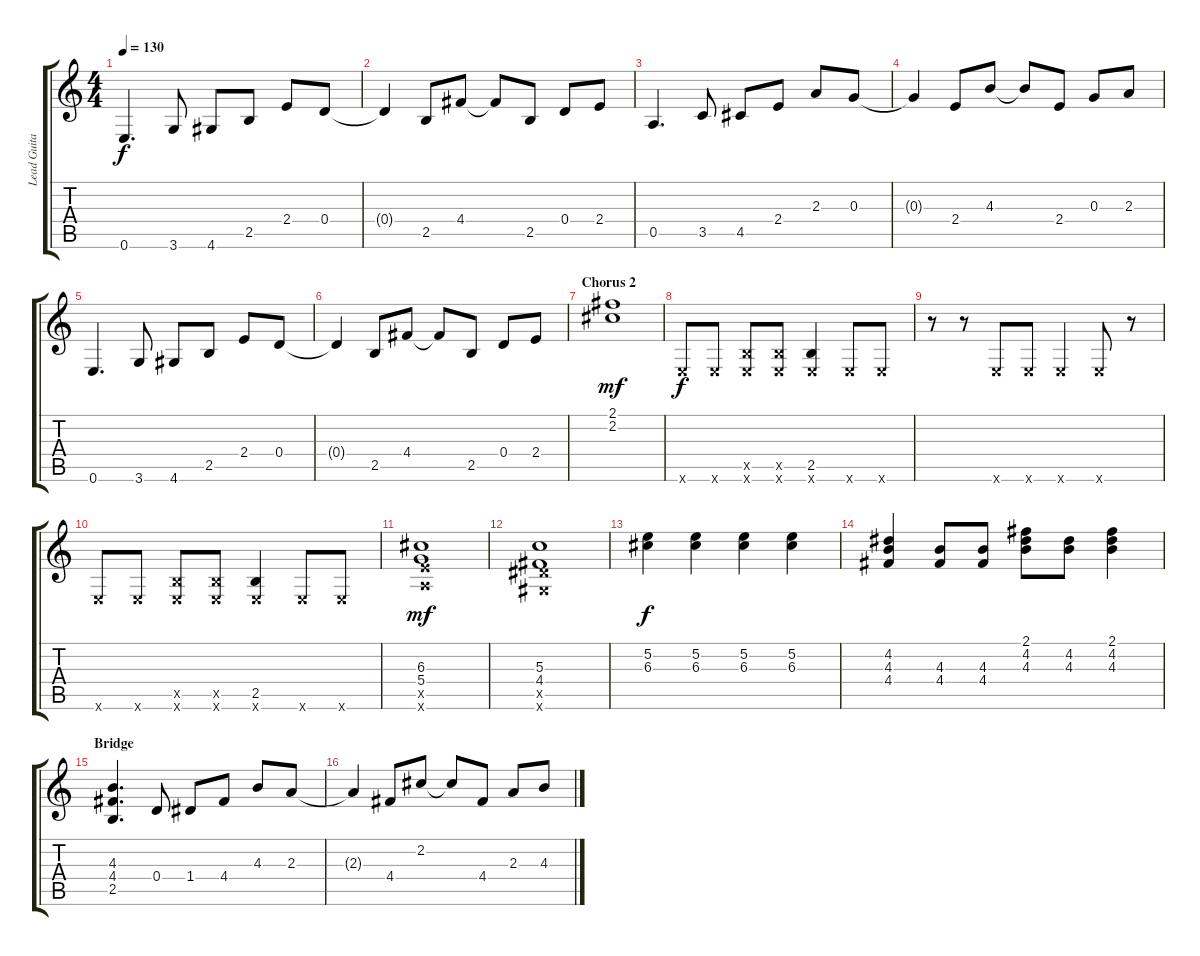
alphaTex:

\track ("Lead Guitar" "Lead Guita") {instrument distortionguitar}
\staff {score tabs}
\tuning (E4 B3 G3 D3 A2 E2) {hide}
\ts (4 4)
\tempo 130
\clef g2
\ks c
0.6.4{d dy f} 3.6.8 4.6.8 2.5.8 2.4.8 0.4.8 |
0.4{t}.4 2.5.8 4.4.8 4.4{t}.8 2.5.8 0.4.8 2.4.8 |
0.5.4{d} 3.5.8 4.5.8 2.4.8 2.3.8 0.3.8 |
0.3{t}.4 2.4.8 4.3.8 4.3{t}.8 2.4.8 0.3.8 2.3.8 |
0.6.4{d} 3.6.8 4.6.8 2.5.8 2.4.8 0.4.8 |
0.4{t}.4 2.5.8 4.4.8 4.4{t}.8 2.5.8 0.4.8 2.4.8 |
\section ("" "Chorus 2")
(2.1 2.2).1{dy mf} |
0.6{x}.8{dy f} 0.6{x}.8 (2.5{x} 0.6{x}).8 (2.5{x} 0.6{x}).8 (2.5 0.6{x}).4 0.6{x}.8 0.6{x}.8 |
r.8 r.8 0.6{x}.8 0.6{x}.8 0.6{x}.4 0.6{x}.8 r.8 |
0.6{x}.8 0.6{x}.8 (2.5{x} 0.6{x}).8 (2.5{x} 0.6{x}).8 (2.5 0.6{x}).4 0.6{x}.8 0.6{x}.8 |
(6.3 5.4 7.5{x} 5.6{x}).1{dy mf} |
(5.3 4.4 6.5{x} 4.6{x}).1 |
(5.2 6.3).4{dy f} (5.2 6.3).4 (5.2 6.3).4 (5.2 6.3).4 |
(4.2 4.3 4.4).4 (4.3 4.4).8 (4.3 4.4).8 (2.1 4.2 4.3).8 (4.2 4.3).8 (2.1 4.2 4.3).4 |
\section ("" "Bridge")
(4.3 4.4 2.5).4{d} 0.4.8 1.4.8 4.4.8 4.3.8 2.3.8 |
2.3{t}.4 4.4.8 2.2.8 2.2{t}.8 4.4.8 2.3.8 4.3.8
